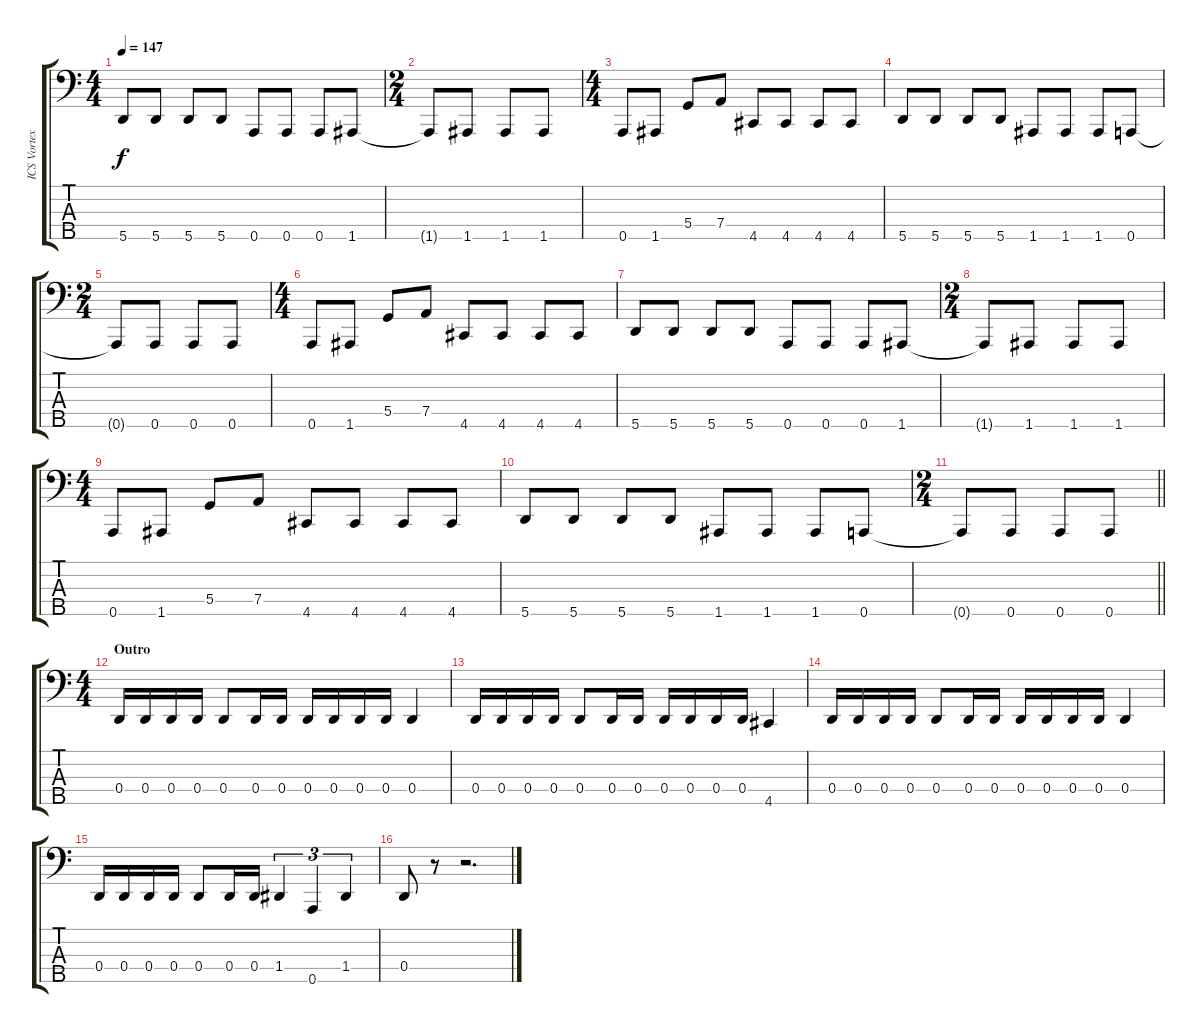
\track ("ICS Vortex" "ICS Vortex") {instrument electricbassfinger}
\staff {score tabs}
\tuning (F2 C2 G1 D1 A0) {hide}
\ts (4 4)
\tempo 147
\clef f4
\ks c
5.5.8{dy f} 5.5.8 5.5.8 5.5.8 0.5.8 0.5.8 0.5.8 1.5.8 |
\ts (2 4)
1.5{t}.8 1.5.8 1.5.8 1.5.8 |
\ts (4 4)
0.5.8 1.5.8 5.4.8 7.4.8 4.5.8 4.5.8 4.5.8 4.5.8 |
5.5.8 5.5.8 5.5.8 5.5.8 1.5.8 1.5.8 1.5.8 0.5.8 |
\ts (2 4)
0.5{t}.8 0.5.8 0.5.8 0.5.8 |
\ts (4 4)
0.5.8 1.5.8 5.4.8 7.4.8 4.5.8 4.5.8 4.5.8 4.5.8 |
5.5.8 5.5.8 5.5.8 5.5.8 0.5.8 0.5.8 0.5.8 1.5.8 |
\ts (2 4)
1.5{t}.8 1.5.8 1.5.8 1.5.8 |
\ts (4 4)
0.5.8 1.5.8 5.4.8 7.4.8 4.5.8 4.5.8 4.5.8 4.5.8 |
5.5.8 5.5.8 5.5.8 5.5.8 1.5.8 1.5.8 1.5.8 0.5.8 |
\ts (2 4)
\barLineRight lightlight
0.5{t}.8 0.5.8 0.5.8 0.5.8 |
\ts (4 4)
\section ("" "Outro")
0.4.16 0.4.16 0.4.16 0.4.16 0.4.8 0.4.16 0.4.16 0.4.16 0.4.16 0.4.16 0.4.16 0.4.4 |
0.4.16 0.4.16 0.4.16 0.4.16 0.4.8 0.4.16 0.4.16 0.4.16 0.4.16 0.4.16 0.4.16 4.5.4 |
0.4.16 0.4.16 0.4.16 0.4.16 0.4.8 0.4.16 0.4.16 0.4.16 0.4.16 0.4.16 0.4.16 0.4.4 |
0.4.16 0.4.16 0.4.16 0.4.16 0.4.8 0.4.16 0.4.16 1.4.4{tu (3 2)} 0.5.4{tu (3 2)} 1.4.4{tu (3 2)} |
0.4.8 r.8 r.2{d}
